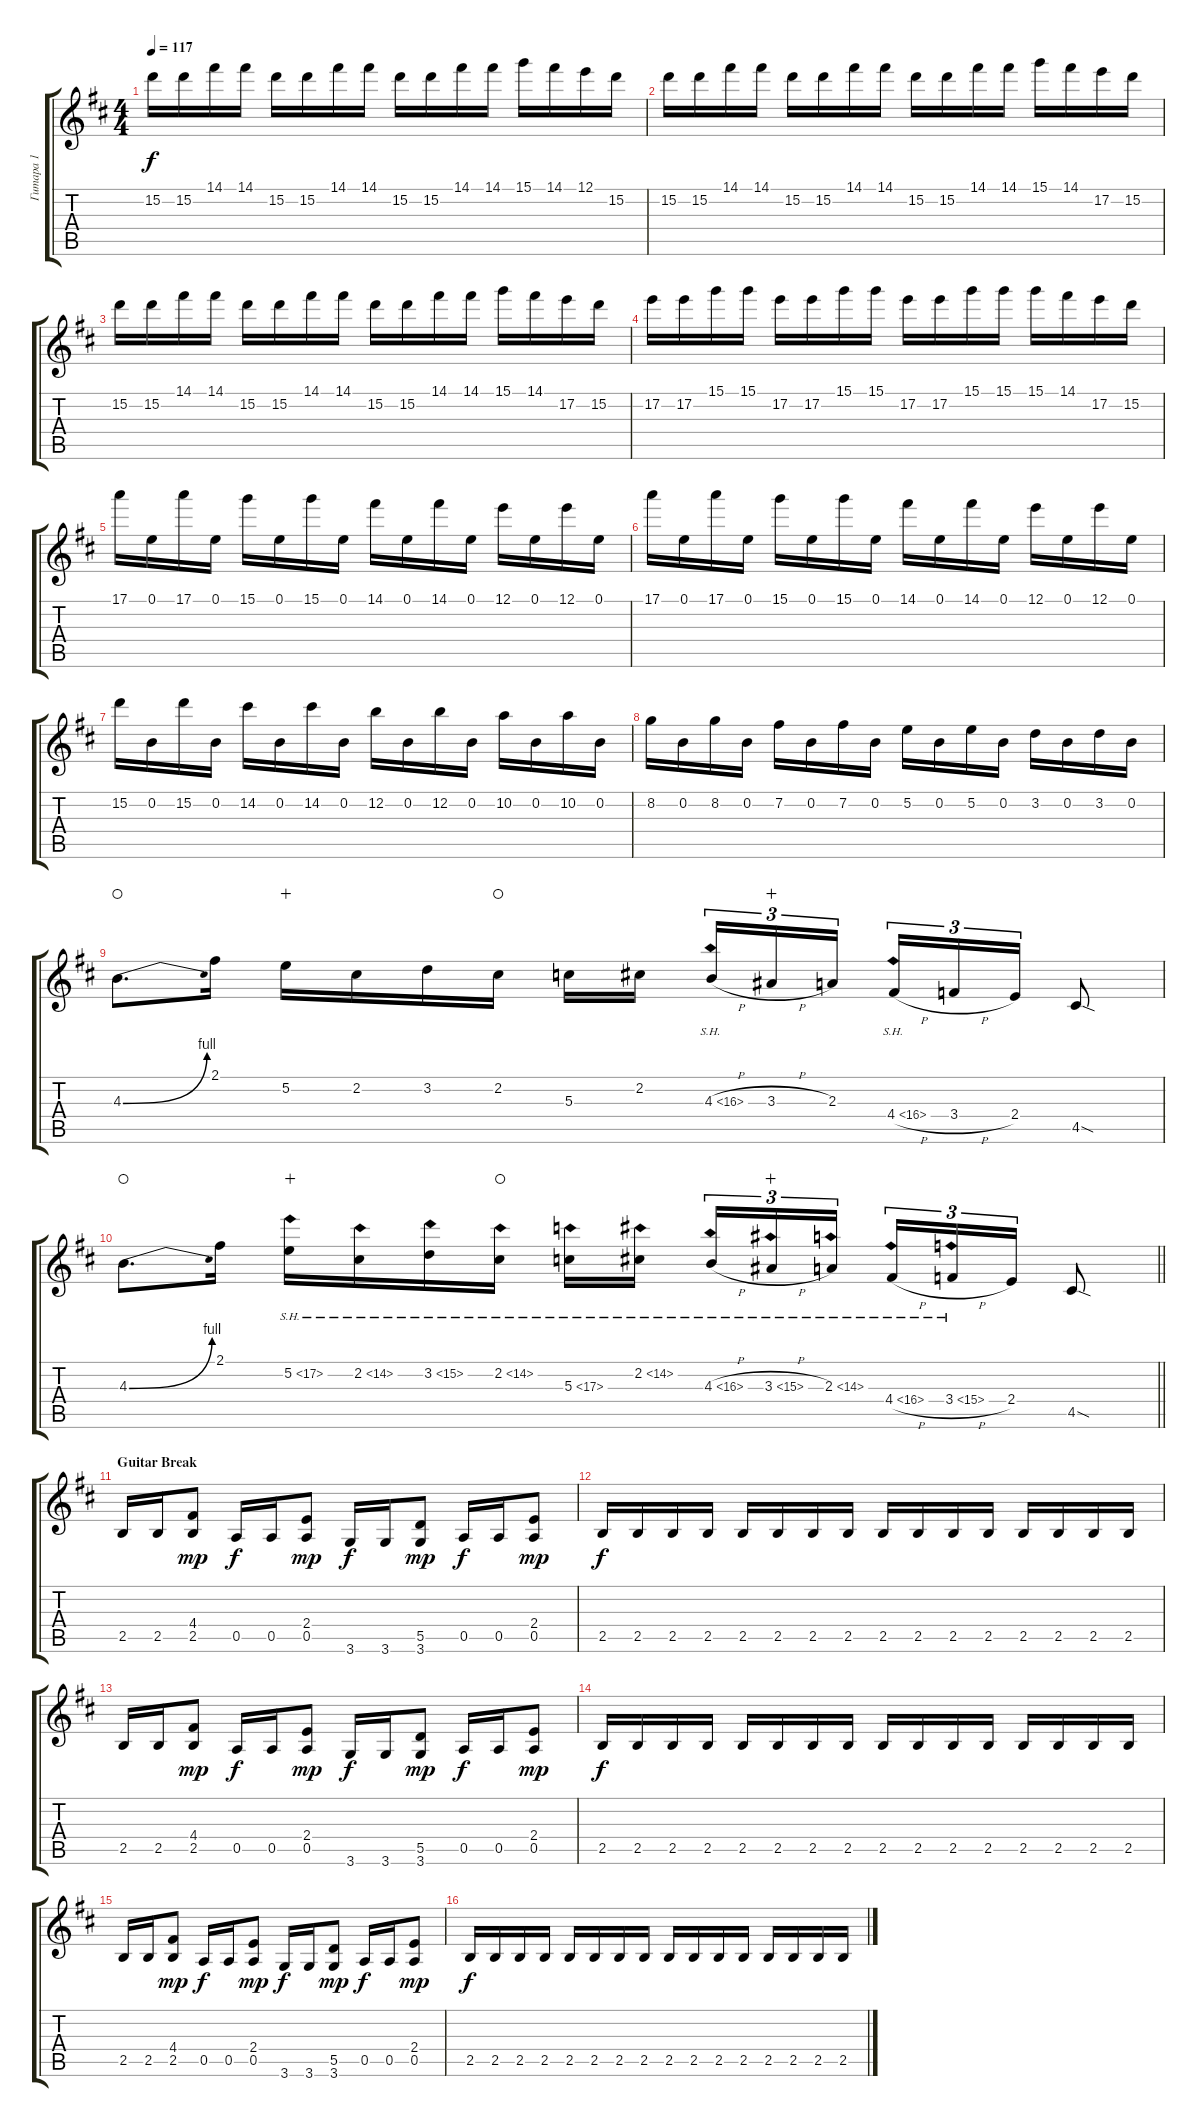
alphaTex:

\track ("Гитара 1" "Гитара 1") {instrument distortionguitar}
\staff {score tabs}
\tuning (E4 B3 G3 D3 A2 E2) {hide}
\ts (4 4)
\tempo 117
\clef g2
\ks bminor
15.2.16{dy f} 15.2.16 14.1.16 14.1.16 15.2.16 15.2.16 14.1.16 14.1.16 15.2.16 15.2.16 14.1.16 14.1.16 15.1.16 14.1.16 12.1.16 15.2.16 |
15.2.16 15.2.16 14.1.16 14.1.16 15.2.16 15.2.16 14.1.16 14.1.16 15.2.16 15.2.16 14.1.16 14.1.16 15.1.16 14.1.16 17.2.16 15.2.16 |
15.2.16 15.2.16 14.1.16 14.1.16 15.2.16 15.2.16 14.1.16 14.1.16 15.2.16 15.2.16 14.1.16 14.1.16 15.1.16 14.1.16 17.2.16 15.2.16 |
17.2.16 17.2.16 15.1.16 15.1.16 17.2.16 17.2.16 15.1.16 15.1.16 17.2.16 17.2.16 15.1.16 15.1.16 15.1.16 14.1.16 17.2.16 15.2.16 |
17.1.16 0.1.16 17.1.16 0.1.16 15.1.16 0.1.16 15.1.16 0.1.16 14.1.16 0.1.16 14.1.16 0.1.16 12.1.16 0.1.16 12.1.16 0.1.16 |
17.1.16 0.1.16 17.1.16 0.1.16 15.1.16 0.1.16 15.1.16 0.1.16 14.1.16 0.1.16 14.1.16 0.1.16 12.1.16 0.1.16 12.1.16 0.1.16 |
15.2.16 0.2.16 15.2.16 0.2.16 14.2.16 0.2.16 14.2.16 0.2.16 12.2.16 0.2.16 12.2.16 0.2.16 10.2.16 0.2.16 10.2.16 0.2.16 |
8.2.16 0.2.16 8.2.16 0.2.16 7.2.16 0.2.16 7.2.16 0.2.16 5.2.16 0.2.16 5.2.16 0.2.16 3.2.16 0.2.16 3.2.16 0.2.16 |
4.3{be (bend 0 0 60 4)}.8{d waho} 2.1.16 5.2.16{wahc} 2.2.16 3.2.16 2.2.16{waho} 5.3.16 2.2.16{beam splitsecondary} 4.3{sh 12 h}.16{tu (3 2)} 3.3{h}.16{tu (3 2) wahc} 2.3.16{tu (3 2)} 4.4{sh 12 h}.16{tu (3 2)} 3.4{h}.16{tu (3 2)} 2.4.16{tu (3 2)} 4.5{sod}.8 |
\barLineRight lightlight
4.3{be (bend 0 0 60 4)}.8{d waho} 2.1.16 5.2{sh 12}.16{wahc} 2.2{sh 12}.16 3.2{sh 12}.16 2.2{sh 12}.16{waho} 5.3{sh 12}.16 2.2{sh 12}.16{beam splitsecondary} 4.3{sh 12 h}.16{tu (3 2)} 3.3{sh 12 h}.16{tu (3 2) wahc} 2.3{sh 12}.16{tu (3 2)} 4.4{sh 12 h}.16{tu (3 2)} 3.4{sh 12 h}.16{tu (3 2)} 2.4.16{tu (3 2)} 4.5{sod}.8 |
\section ("" "Guitar Break")
2.5.16 2.5.16 (4.4 2.5).8{dy mp} 0.5.16{dy f} 0.5.16 (2.4 0.5).8{dy mp} 3.6.16{dy f} 3.6.16 (5.5 3.6).8{dy mp} 0.5.16{dy f} 0.5.16 (2.4 0.5).8{dy mp} |
2.5.16{dy f} 2.5.16 2.5.16 2.5.16 2.5.16 2.5.16 2.5.16 2.5.16 2.5.16 2.5.16 2.5.16 2.5.16 2.5.16 2.5.16 2.5.16 2.5.16 |
2.5.16 2.5.16 (4.4 2.5).8{dy mp} 0.5.16{dy f} 0.5.16 (2.4 0.5).8{dy mp} 3.6.16{dy f} 3.6.16 (5.5 3.6).8{dy mp} 0.5.16{dy f} 0.5.16 (2.4 0.5).8{dy mp} |
2.5.16{dy f} 2.5.16 2.5.16 2.5.16 2.5.16 2.5.16 2.5.16 2.5.16 2.5.16 2.5.16 2.5.16 2.5.16 2.5.16 2.5.16 2.5.16 2.5.16 |
2.5.16 2.5.16 (4.4 2.5).8{dy mp} 0.5.16{dy f} 0.5.16 (2.4 0.5).8{dy mp} 3.6.16{dy f} 3.6.16 (5.5 3.6).8{dy mp} 0.5.16{dy f} 0.5.16 (2.4 0.5).8{dy mp} |
2.5.16{dy f} 2.5.16 2.5.16 2.5.16 2.5.16 2.5.16 2.5.16 2.5.16 2.5.16 2.5.16 2.5.16 2.5.16 2.5.16 2.5.16 2.5.16 2.5.16
